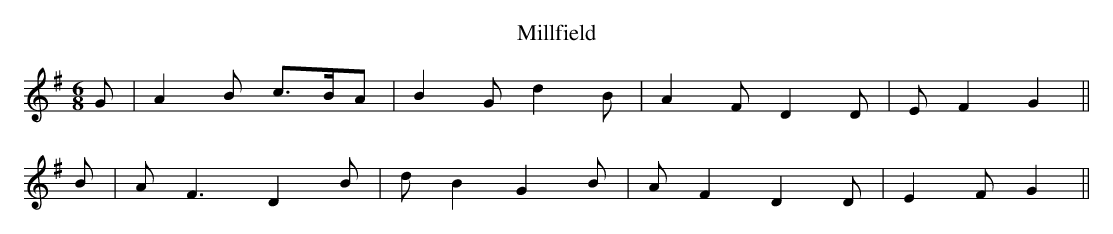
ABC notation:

X:1
T:Millfield
M:6/8
L:1/8
K:G
G | A2 B c>BA | B2 G d2 B | A2 F D2 D | E F2 G2 ||
B | A F3 D2 B | d B2 G2 B | A F2 D2 D | E2 F G2 ||
